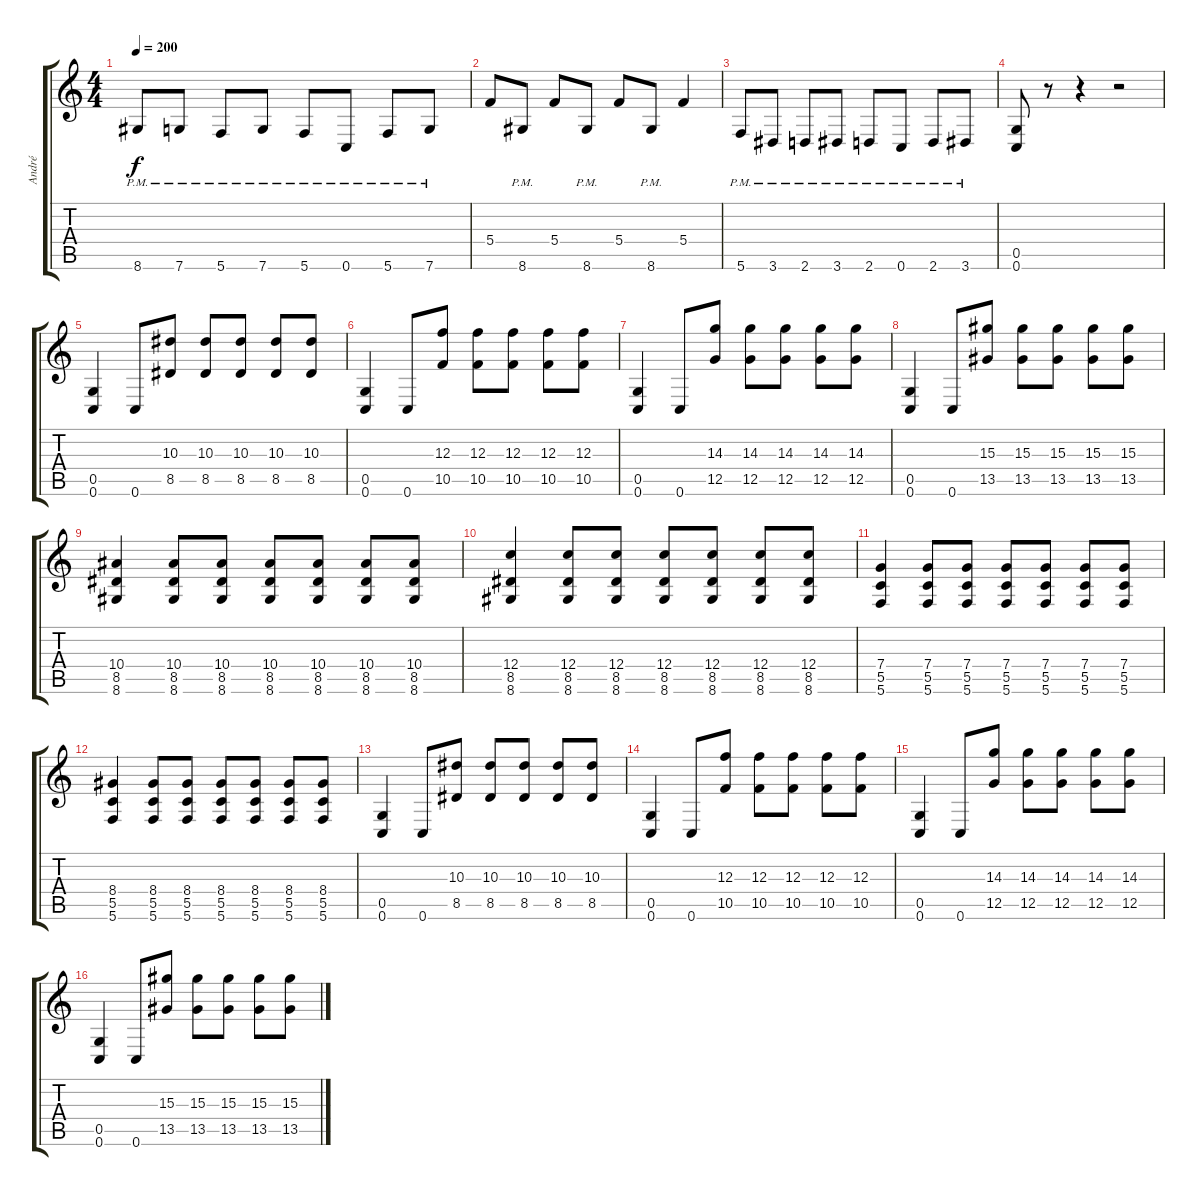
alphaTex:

\track ("André" "André") {instrument distortionguitar}
\staff {score tabs}
\tuning (D4 A3 F3 C3 G2 C2) {hide}
\ts (4 4)
\tempo 200
\clef g2
\ks c
8.6{pm}.8{dy f} 7.6{pm}.8 5.6{pm}.8 7.6{pm}.8 5.6{pm}.8 0.6{pm}.8 5.6{pm}.8 7.6{pm}.8 |
5.4.8 8.6{pm}.8 5.4.8 8.6{pm}.8 5.4.8 8.6{pm}.8 5.4.4 |
5.6{pm}.8 3.6{pm}.8 2.6{pm}.8 3.6{pm}.8 2.6{pm}.8 0.6{pm}.8 2.6{pm}.8 3.6{pm}.8 |
(0.5 0.6).8 r.8 r.4 r.2 |
(0.5 0.6).4 0.6.8 (10.3 8.5).8 (10.3 8.5).8 (10.3 8.5).8 (10.3 8.5).8 (10.3 8.5).8 |
(0.5 0.6).4 0.6.8 (12.3 10.5).8 (12.3 10.5).8 (12.3 10.5).8 (12.3 10.5).8 (12.3 10.5).8 |
(0.5 0.6).4 0.6.8 (14.3 12.5).8 (14.3 12.5).8 (14.3 12.5).8 (14.3 12.5).8 (14.3 12.5).8 |
(0.5 0.6).4 0.6.8 (15.3 13.5).8 (15.3 13.5).8 (15.3 13.5).8 (15.3 13.5).8 (15.3 13.5).8 |
(10.4 8.5 8.6).4 (10.4 8.5 8.6).8 (10.4 8.5 8.6).8 (10.4 8.5 8.6).8 (10.4 8.5 8.6).8 (10.4 8.5 8.6).8 (10.4 8.5 8.6).8 |
(12.4 8.5 8.6).4 (12.4 8.5 8.6).8 (12.4 8.5 8.6).8 (12.4 8.5 8.6).8 (12.4 8.5 8.6).8 (12.4 8.5 8.6).8 (12.4 8.5 8.6).8 |
(7.4 5.5 5.6).4 (7.4 5.5 5.6).8 (7.4 5.5 5.6).8 (7.4 5.5 5.6).8 (7.4 5.5 5.6).8 (7.4 5.5 5.6).8 (7.4 5.5 5.6).8 |
(8.4 5.5 5.6).4 (8.4 5.5 5.6).8 (8.4 5.5 5.6).8 (8.4 5.5 5.6).8 (8.4 5.5 5.6).8 (8.4 5.5 5.6).8 (8.4 5.5 5.6).8 |
(0.5 0.6).4 0.6.8 (10.3 8.5).8 (10.3 8.5).8 (10.3 8.5).8 (10.3 8.5).8 (10.3 8.5).8 |
(0.5 0.6).4 0.6.8 (12.3 10.5).8 (12.3 10.5).8 (12.3 10.5).8 (12.3 10.5).8 (12.3 10.5).8 |
(0.5 0.6).4 0.6.8 (14.3 12.5).8 (14.3 12.5).8 (14.3 12.5).8 (14.3 12.5).8 (14.3 12.5).8 |
(0.5 0.6).4 0.6.8 (15.3 13.5).8 (15.3 13.5).8 (15.3 13.5).8 (15.3 13.5).8 (15.3 13.5).8
